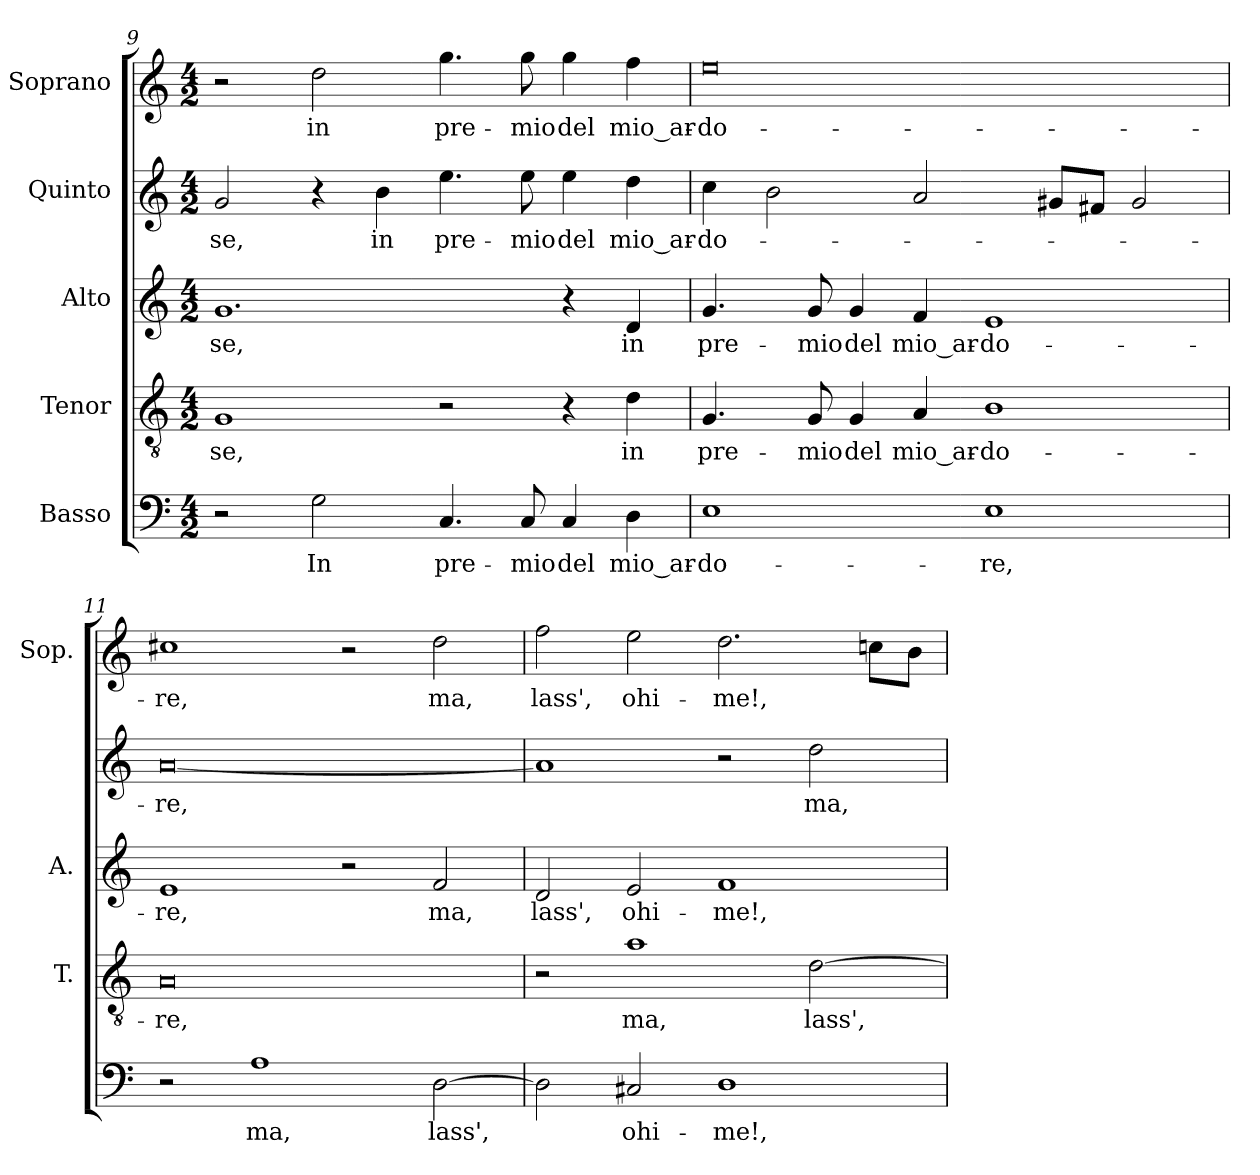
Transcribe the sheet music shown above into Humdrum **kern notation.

**kern	**text	**kern	**text	**kern	**text	**kern	**text	**kern	**text
*part5	*part5	*part4	*part4	*part3	*part3	*part2	*part2	*part1	*part1
*staff5	*staff5	*staff4	*staff4	*staff3	*staff3	*staff2	*staff2	*staff1	*staff1
*I"Basso	*	*I"Tenor	*	*I"Alto	*	*I"Quinto	*	*I"Soprano	*
*	*	*I'T.	*	*I'A.	*	*	*	*I'Sop.	*
*clefF4	*	*clefGv2	*	*clefG2	*	*clefG2	*	*clefG2	*
*	*	*ITrd7c12	*	*	*	*	*	*	*
*k[]	*	*k[]	*	*k[]	*	*k[]	*	*k[]	*
*C:	*	*C:	*	*C:	*	*C:	*	*C:	*
*M4/2	*	*M4/2	*	*M4/2	*	*M4/2	*	*M4/2	*
=9	=9	=9	=9	=9	=9	=9	=9	=9	=9
!	!	!	!LO:LY:b:color=#000000	!	!	!	!	!	!
!	!	!	!	!	!LO:LY:b:color=#000000	!	!	!	!
!	!	!	!	!	!	!	!LO:LY:b:color=#000000	!	!
2r	.	1GGi	-se,	1.gi	-se,	2gi/	-se,	2r	.
!	!LO:LY:b:color=#000000	!	!	!	!	!	!	!	!
!	!	!	!	!	!	!	!	!	!LO:LY:b:color=#000000
2Gi\	In	.	.	.	.	4r	.	2ddi\	in
!	!	!	!	!	!	!	!LO:LY:b:color=#000000	!	!
.	.	.	.	.	.	4bi\	in	.	.
!	!LO:LY:b:color=#000000	!	!	!	!	!	!	!	!
!	!	!	!	!	!	!	!LO:LY:b:color=#000000	!	!
!	!	!	!	!	!	!	!	!	!LO:LY:b:color=#000000
4.Ci/	pre-	2r	.	.	.	4.eei\	pre-	4.ggi\	pre-
!	!LO:LY:b:color=#000000	!	!	!	!	!	!	!	!
!	!	!	!	!	!	!	!LO:LY:b:color=#000000	!	!
!	!	!	!	!	!	!	!	!	!LO:LY:b:color=#000000
8Ci/	-mio	.	.	.	.	8eei\	-mio	8ggi\	-mio
!	!LO:LY:b:color=#000000	!	!	!	!	!	!	!	!
!	!	!	!	!	!	!	!LO:LY:b:color=#000000	!	!
!	!	!	!	!	!	!	!	!	!LO:LY:b:color=#000000
4Ci/	del	4r	.	4r	.	4eei\	del	4ggi\	del
!	!LO:LY:b:color=#000000	!	!	!	!	!	!	!	!
!	!	!	!LO:LY:b:color=#000000	!	!	!	!	!	!
!	!	!	!	!	!LO:LY:b:color=#000000	!	!	!	!
!	!	!	!	!	!	!	!LO:LY:b:color=#000000	!	!
!	!	!	!	!	!	!	!	!	!LO:LY:b:color=#000000
4Di\	mio_ar-	4Di\	in	4di/	in	4ddi\	mio_ar-	4ffi\	mio_ar-
=10	=10	=10	=10	=10	=10	=10	=10	=10	=10
!	!LO:LY:b:color=#000000	!	!	!	!	!	!	!	!
!	!	!	!LO:LY:b:color=#000000	!	!	!	!	!	!
!	!	!	!	!	!LO:LY:b:color=#000000	!	!	!	!
!	!	!	!	!	!	!	!LO:LY:b:color=#000000	!	!
!	!	!	!	!	!	!	!	!	!LO:LY:b:color=#000000
1Ei	-do-	4.GGi/	pre-	4.gi/	pre-	4cci\	-do-	0eei	-do-
.	.	.	.	.	.	2bi\	.	.	.
!	!	!	!LO:LY:b:color=#000000	!	!	!	!	!	!
!	!	!	!	!	!LO:LY:b:color=#000000	!	!	!	!
.	.	8GGi/	-mio	8gi/	-mio	.	.	.	.
!	!	!	!LO:LY:b:color=#000000	!	!	!	!	!	!
!	!	!	!	!	!LO:LY:b:color=#000000	!	!	!	!
.	.	4GGi/	del	4gi/	del	.	.	.	.
!	!	!	!LO:LY:b:color=#000000	!	!	!	!	!	!
!	!	!	!	!	!LO:LY:b:color=#000000	!	!	!	!
.	.	4AAi/	mio_ar-	4fi/	mio_ar-	2ai/	.	.	.
!	!LO:LY:b:color=#000000	!	!	!	!	!	!	!	!
!	!	!	!LO:LY:b:color=#000000	!	!	!	!	!	!
!	!	!	!	!	!LO:LY:b:color=#000000	!	!	!	!
1Ei	-re,	1BBi	-do-	1ei	-do-	.	.	.	.
.	.	.	.	.	.	8g#Xi/L	.	.	.
.	.	.	.	.	.	8f#Xi/J	.	.	.
.	.	.	.	.	.	2g#i/	.	.	.
=11	=11	=11	=11	=11	=11	=11	=11	=11	=11
!	!	!	!LO:LY:b:color=#000000	!	!	!	!	!	!
!	!	!	!	!	!LO:LY:b:color=#000000	!	!	!	!
!	!	!	!	!	!	!	!LO:LY:b:color=#000000	!	!
!	!	!	!	!	!	!	!	!	!LO:LY:b:color=#000000
2r	.	0AAi	-re,	1ei	-re,	[0ai	-re,	1cc#Xi	-re,
!	!LO:LY:b:color=#000000	!	!	!	!	!	!	!	!
1Ai	ma,	.	.	.	.	.	.	.	.
.	.	.	.	2r	.	.	.	2r	.
!	!LO:LY:b:color=#000000	!	!	!	!	!	!	!	!
!	!	!	!	!	!LO:LY:b:color=#000000	!	!	!	!
!	!	!	!	!	!	!	!	!	!LO:LY:b:color=#000000
[2Di\	lass',	.	.	2fi/	ma,	.	.	2ddi\	ma,
!!LO:PB:g=z
=12	=12	=12	=12	=12	=12	=12	=12	=12	=12
!	!	!	!	!	!LO:LY:b:color=#000000	!	!	!	!
!	!	!	!	!	!	!	!	!	!LO:LY:b:color=#000000
2Di\]	.	2r	.	2di/	lass',	1ai]	.	2ffi\	lass',
!	!LO:LY:b:color=#000000	!	!	!	!	!	!	!	!
!	!	!	!LO:LY:b:color=#000000	!	!	!	!	!	!
!	!	!	!	!	!LO:LY:b:color=#000000	!	!	!	!
!	!	!	!	!	!	!	!	!	!LO:LY:b:color=#000000
2C#Xi/	ohi-	1Ai	ma,	2ei/	ohi-	.	.	2eei\	ohi-
!	!LO:LY:b:color=#000000	!	!	!	!	!	!	!	!
!	!	!	!	!	!LO:LY:b:color=#000000	!	!	!	!
!	!	!	!	!	!	!	!	!	!LO:LY:b:color=#000000
1Di	-me!,	.	.	1fi	-me!,	2r	.	2.ddi\	-me!,
!	!	!	!LO:LY:b:color=#000000	!	!	!	!	!	!
!	!	!	!	!	!	!	!LO:LY:b:color=#000000	!	!
.	.	[2Di\	lass',	.	.	2ddi\	ma,	.	.
.	.	.	.	.	.	.	.	8ccni\L	.
.	.	.	.	.	.	.	.	8bi\J	.
=	=	=	=	=	=	=	=	=	=
*-	*-	*-	*-	*-	*-	*-	*-	*-	*-
